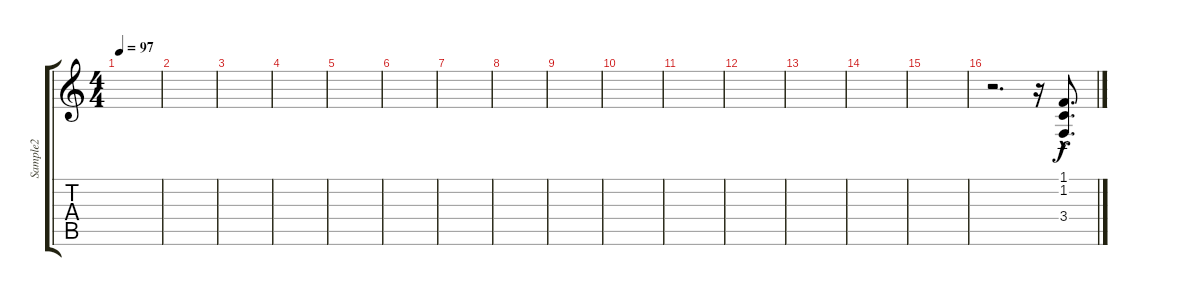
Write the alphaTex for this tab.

\track ("Sample2" "Sample2") {instrument stringensemble2}
\staff {score tabs}
\tuning (E4 B3 G3 D3 A2 E2) {hide}
\ts (4 4)
\tempo 97
\clef g2
\ks c
|
|
|
|
|
|
|
|
|
|
|
|
|
|
|
r.2{d} r.16 (1.1{hac} 1.2{hac} 3.4{hac}).8{d volume 12 balance 8}
